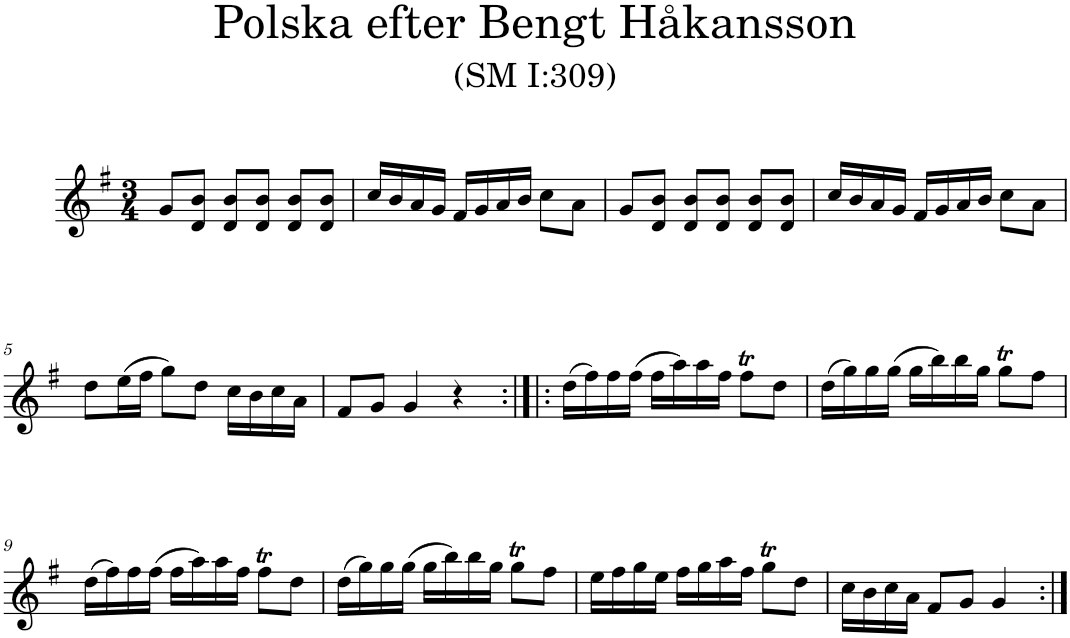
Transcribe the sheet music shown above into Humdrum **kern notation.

**kern
*part1
*staff1
*I"Piano
*I'Pno
*clefG2
*k[f#]
*G:
*M3/4
=1
8g/L
8d/ 8b/J
8d/ 8b/L
8d/ 8b/J
8d/ 8b/L
8d/ 8b/J
=2
16cc/LL
16b/
16a/
16g/JJ
16f#/LL
16g/
16a/
16b/JJ
8cc\L
8a\J
=3
8g/L
8d/ 8b/J
8d/ 8b/L
8d/ 8b/J
8d/ 8b/L
8d/ 8b/J
=4
16cc/LL
16b/
16a/
16g/JJ
16f#/LL
16g/
16a/
16b/JJ
8cc\L
8a\J
!!LO:LB:g=z
=5
8dd\L
(16ee\L
16ff#\JJ
8gg\L)
8dd\J
16cc\LL
16b\
16cc\
16a\JJ
=6
8f#/L
8g/J
4g/
4r
=7:|!|:
(16dd\LL
16ff#\)
16ff#\
(16ff#\JJ
16ff#\LL
16aa\)
16aa\
16ff#\JJ
8ff#t\L
8dd\J
=8
(16dd\LL
16gg\)
16gg\
(16gg\JJ
16gg\LL
16bb\)
16bb\
16gg\JJ
8ggT\L
8ff#\J
!!LO:LB:g=z
=9
(16dd\LL
16ff#\)
16ff#\
(16ff#\JJ
16ff#\LL
16aa\)
16aa\
16ff#\JJ
8ff#t\L
8dd\J
=10
(16dd\LL
16gg\)
16gg\
(16gg\JJ
16gg\LL
16bb\)
16bb\
16gg\JJ
8ggT\L
8ff#\J
=11
16ee\LL
16ff#\
16gg\
16ee\JJ
16ff#\LL
16gg\
16aa\
16ff#\JJ
8ggT\L
8dd\J
=12
16cc\LL
16b\
16cc\
16a\JJ
8f#/L
8g/J
4g/
=:|!
*-
